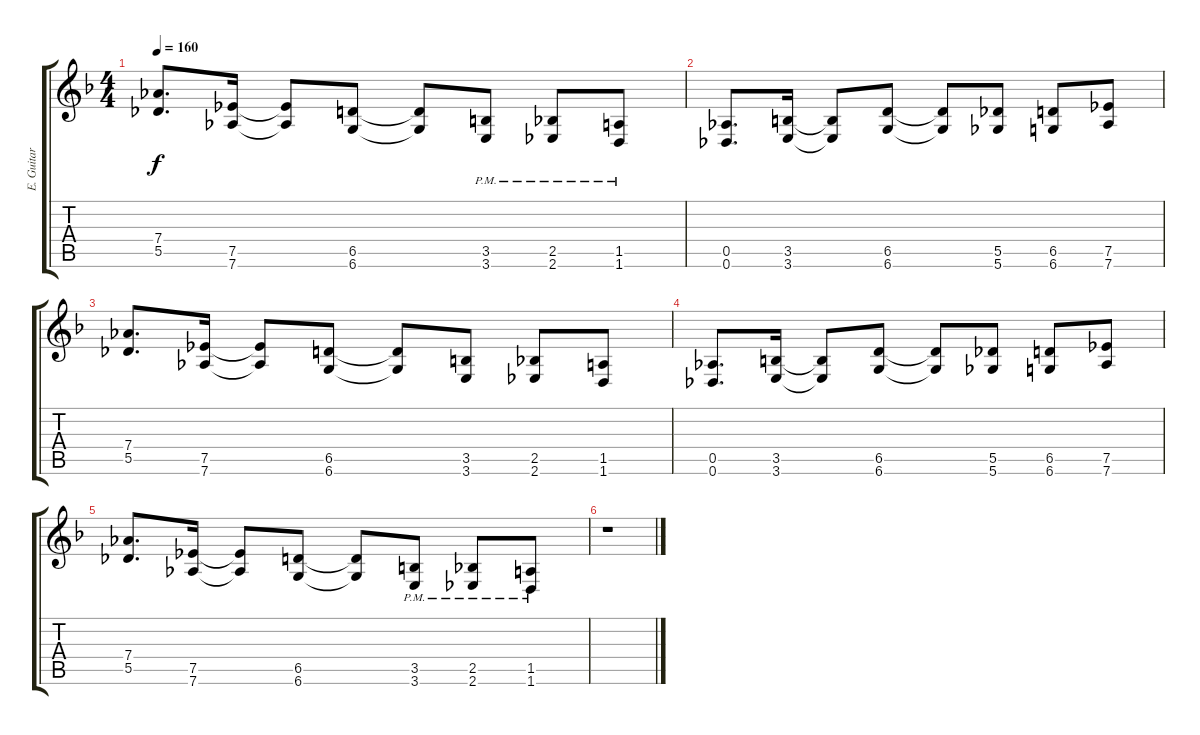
\track ("E. Guitar I" "E. Guitar ") {instrument distortionguitar}
\staff {score tabs}
\tuning (Eb4 Bb3 Gb3 Db3 Ab2 Db2) {hide}
\ts (4 4)
\tempo 160
\clef g2
\ks f
(7.4 5.5).8{d dy f} (7.5 7.6).16 (7.5{t} 7.6{t}).8 (6.5 6.6).8 (6.5{t} 6.6{t}).8 (3.5{pm} 3.6{pm}).8 (2.5{pm} 2.6{pm}).8 (1.5{pm} 1.6{pm}).8 |
(0.5 0.6).8{d} (3.5 3.6).16 (3.5{t} 3.6{t}).8 (6.5 6.6).8 (6.5{t} 6.6{t}).8 (5.5 5.6).8 (6.5 6.6).8 (7.5 7.6).8 |
(7.4 5.5).8{d} (7.5 7.6).16 (7.5{t} 7.6{t}).8 (6.5 6.6).8 (6.5{t} 6.6{t}).8 (3.5 3.6).8 (2.5 2.6).8 (1.5 1.6).8 |
(0.5 0.6).8{d} (3.5 3.6).16 (3.5{t} 3.6{t}).8 (6.5 6.6).8 (6.5{t} 6.6{t}).8 (5.5 5.6).8 (6.5 6.6).8 (7.5 7.6).8 |
(7.4 5.5).8{d} (7.5 7.6).16 (7.5{t} 7.6{t}).8 (6.5 6.6).8 (6.5{t} 6.6{t}).8 (3.5{pm} 3.6{pm}).8 (2.5{pm} 2.6{pm}).8 (1.5{pm} 1.6{pm}).8 |
r.1
